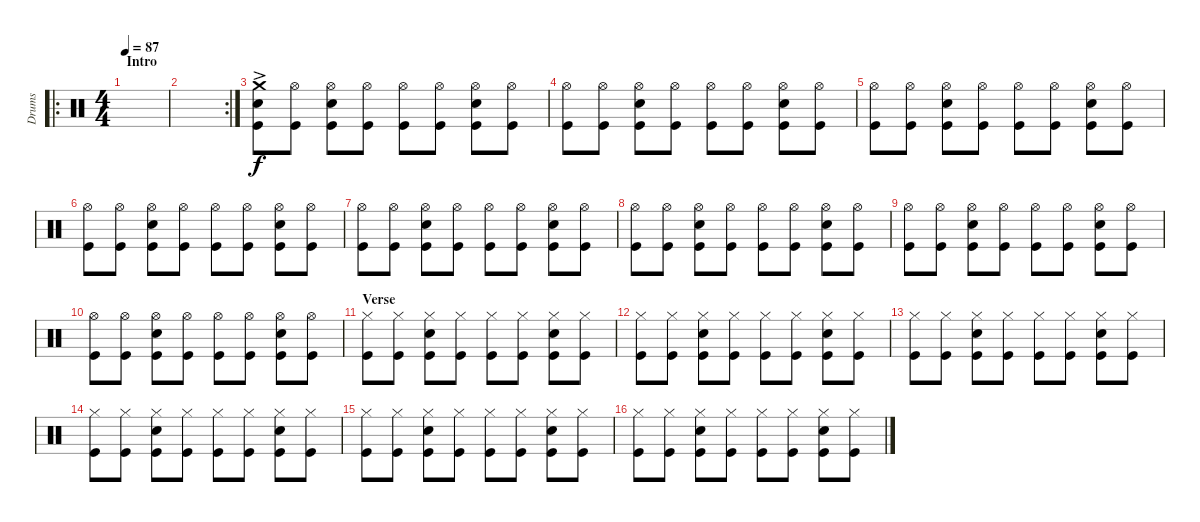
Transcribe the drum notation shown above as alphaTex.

\track ("Drums" "Drums") {instrument percussion}
\staff {score}
\articulation defaults
\ro
\ts (4 4)
\section ("" "Intro")
\tempo 87
\clef neutral
\ks c
|
\rc 2
|
("Crash medium (hit)" "Snare (hit) 2"{ac} "Kick (hit)").8 ("Hi-Hat (open)" "Kick (hit)").8{dy f} ("Hi-Hat (open)" "Snare (hit) 2" "Kick (hit)").8 ("Hi-Hat (open)" "Kick (hit)").8 ("Hi-Hat (open)" "Kick (hit)").8 ("Hi-Hat (open)" "Kick (hit)").8 ("Hi-Hat (open)" "Snare (hit) 2" "Kick (hit)").8 ("Hi-Hat (open)" "Kick (hit)").8 |
("Hi-Hat (open)" "Kick (hit)").8 ("Hi-Hat (open)" "Kick (hit)").8 ("Hi-Hat (open)" "Snare (hit) 2" "Kick (hit)").8 ("Hi-Hat (open)" "Kick (hit)").8 ("Hi-Hat (open)" "Kick (hit)").8 ("Hi-Hat (open)" "Kick (hit)").8 ("Hi-Hat (open)" "Snare (hit) 2" "Kick (hit)").8 ("Hi-Hat (open)" "Kick (hit)").8 |
("Hi-Hat (open)" "Kick (hit)").8 ("Hi-Hat (open)" "Kick (hit)").8 ("Hi-Hat (open)" "Snare (hit) 2" "Kick (hit)").8 ("Hi-Hat (open)" "Kick (hit)").8 ("Hi-Hat (open)" "Kick (hit)").8 ("Hi-Hat (open)" "Kick (hit)").8 ("Hi-Hat (open)" "Snare (hit) 2" "Kick (hit)").8 ("Hi-Hat (open)" "Kick (hit)").8 |
("Hi-Hat (open)" "Kick (hit)").8 ("Hi-Hat (open)" "Kick (hit)").8 ("Hi-Hat (open)" "Snare (hit) 2" "Kick (hit)").8 ("Hi-Hat (open)" "Kick (hit)").8 ("Hi-Hat (open)" "Kick (hit)").8 ("Hi-Hat (open)" "Kick (hit)").8 ("Hi-Hat (open)" "Snare (hit) 2" "Kick (hit)").8 ("Hi-Hat (open)" "Kick (hit)").8 |
("Hi-Hat (open)" "Kick (hit)").8 ("Hi-Hat (open)" "Kick (hit)").8 ("Hi-Hat (open)" "Snare (hit) 2" "Kick (hit)").8 ("Hi-Hat (open)" "Kick (hit)").8 ("Hi-Hat (open)" "Kick (hit)").8 ("Hi-Hat (open)" "Kick (hit)").8 ("Hi-Hat (open)" "Snare (hit) 2" "Kick (hit)").8 ("Hi-Hat (open)" "Kick (hit)").8 |
("Hi-Hat (open)" "Kick (hit)").8 ("Hi-Hat (open)" "Kick (hit)").8 ("Hi-Hat (open)" "Snare (hit) 2" "Kick (hit)").8 ("Hi-Hat (open)" "Kick (hit)").8 ("Hi-Hat (open)" "Kick (hit)").8 ("Hi-Hat (open)" "Kick (hit)").8 ("Hi-Hat (open)" "Snare (hit) 2" "Kick (hit)").8 ("Hi-Hat (open)" "Kick (hit)").8 |
("Hi-Hat (open)" "Kick (hit)").8 ("Hi-Hat (open)" "Kick (hit)").8 ("Hi-Hat (open)" "Snare (hit) 2" "Kick (hit)").8 ("Hi-Hat (open)" "Kick (hit)").8 ("Hi-Hat (open)" "Kick (hit)").8 ("Hi-Hat (open)" "Kick (hit)").8 ("Hi-Hat (open)" "Snare (hit) 2" "Kick (hit)").8 ("Hi-Hat (open)" "Kick (hit)").8 |
("Hi-Hat (open)" "Kick (hit)").8 ("Hi-Hat (open)" "Kick (hit)").8 ("Hi-Hat (open)" "Snare (hit) 2" "Kick (hit)").8 ("Hi-Hat (open)" "Kick (hit)").8 ("Hi-Hat (open)" "Kick (hit)").8 ("Hi-Hat (open)" "Kick (hit)").8 ("Hi-Hat (open)" "Snare (hit) 2" "Kick (hit)").8 ("Hi-Hat (open)" "Kick (hit)").8 |
\section ("" "Verse")
("Hi-Hat (closed)" "Kick (hit)").8 ("Hi-Hat (closed)" "Kick (hit)").8 ("Hi-Hat (closed)" "Snare (hit) 2" "Kick (hit)").8 ("Hi-Hat (closed)" "Kick (hit)").8 ("Hi-Hat (closed)" "Kick (hit)").8 ("Hi-Hat (closed)" "Kick (hit)").8 ("Hi-Hat (closed)" "Snare (hit) 2" "Kick (hit)").8 ("Hi-Hat (closed)" "Kick (hit)").8 |
("Hi-Hat (closed)" "Kick (hit)").8 ("Hi-Hat (closed)" "Kick (hit)").8 ("Hi-Hat (closed)" "Snare (hit) 2" "Kick (hit)").8 ("Hi-Hat (closed)" "Kick (hit)").8 ("Hi-Hat (closed)" "Kick (hit)").8 ("Hi-Hat (closed)" "Kick (hit)").8 ("Hi-Hat (closed)" "Snare (hit) 2" "Kick (hit)").8 ("Hi-Hat (closed)" "Kick (hit)").8 |
("Hi-Hat (closed)" "Kick (hit)").8 ("Hi-Hat (closed)" "Kick (hit)").8 ("Hi-Hat (closed)" "Snare (hit) 2" "Kick (hit)").8 ("Hi-Hat (closed)" "Kick (hit)").8 ("Hi-Hat (closed)" "Kick (hit)").8 ("Hi-Hat (closed)" "Kick (hit)").8 ("Hi-Hat (closed)" "Snare (hit) 2" "Kick (hit)").8 ("Hi-Hat (closed)" "Kick (hit)").8 |
("Hi-Hat (closed)" "Kick (hit)").8 ("Hi-Hat (closed)" "Kick (hit)").8 ("Hi-Hat (closed)" "Snare (hit) 2" "Kick (hit)").8 ("Hi-Hat (closed)" "Kick (hit)").8 ("Hi-Hat (closed)" "Kick (hit)").8 ("Hi-Hat (closed)" "Kick (hit)").8 ("Hi-Hat (closed)" "Snare (hit) 2" "Kick (hit)").8 ("Hi-Hat (closed)" "Kick (hit)").8 |
("Hi-Hat (closed)" "Kick (hit)").8 ("Hi-Hat (closed)" "Kick (hit)").8 ("Hi-Hat (closed)" "Snare (hit) 2" "Kick (hit)").8 ("Hi-Hat (closed)" "Kick (hit)").8 ("Hi-Hat (closed)" "Kick (hit)").8 ("Hi-Hat (closed)" "Kick (hit)").8 ("Hi-Hat (closed)" "Snare (hit) 2" "Kick (hit)").8 ("Hi-Hat (closed)" "Kick (hit)").8 |
("Hi-Hat (closed)" "Kick (hit)").8 ("Hi-Hat (closed)" "Kick (hit)").8 ("Hi-Hat (closed)" "Snare (hit) 2" "Kick (hit)").8 ("Hi-Hat (closed)" "Kick (hit)").8 ("Hi-Hat (closed)" "Kick (hit)").8 ("Hi-Hat (closed)" "Kick (hit)").8 ("Hi-Hat (closed)" "Snare (hit) 2" "Kick (hit)").8 ("Hi-Hat (closed)" "Kick (hit)").8
